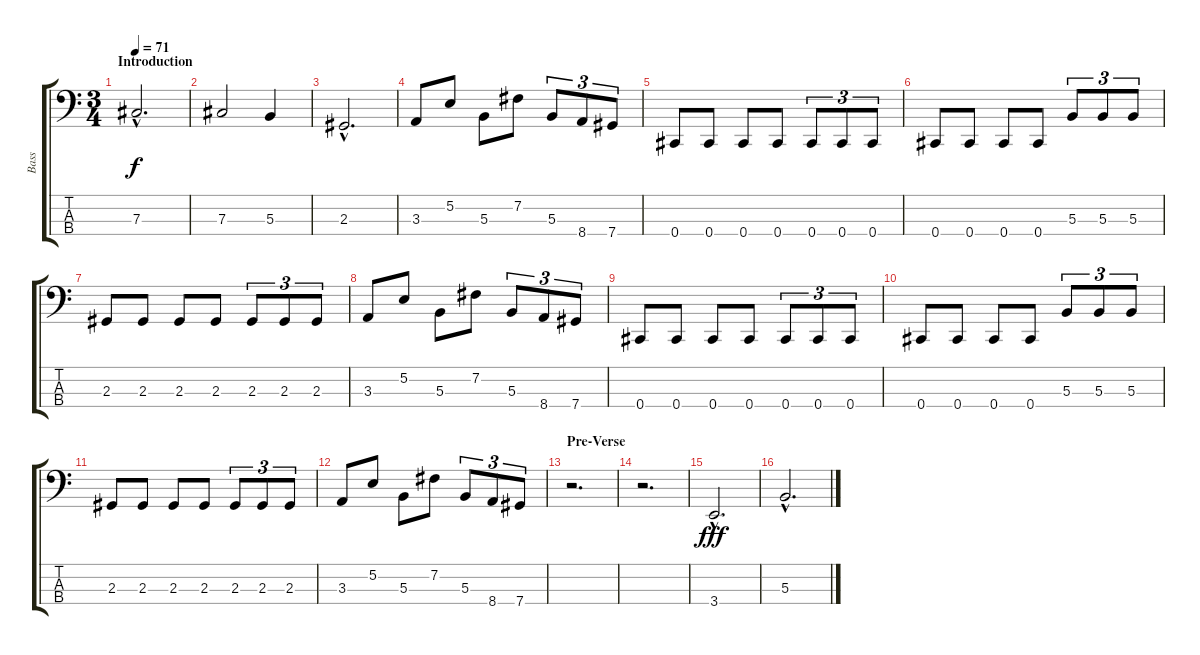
\track ("Bass" "Bass") {instrument electricbassfinger}
\staff {score tabs}
\tuning (E2 B1 Gb1 Db1) {hide}
\ts (3 4)
\section ("" "Introduction")
\tempo 71
\clef f4
\ks c
7.3{hac}.2{d dy f instrument electricbassfinger} |
7.3.2 5.3.4 |
2.3{hac}.2{d} |
3.3.8 5.2.8 5.3.8 7.2.8 5.3.8{tu (3 2)} 8.4.8{tu (3 2)} 7.4.8{tu (3 2)} |
0.4.8 0.4.8 0.4.8 0.4.8 0.4.8{tu (3 2)} 0.4.8{tu (3 2)} 0.4.8{tu (3 2)} |
0.4.8 0.4.8 0.4.8 0.4.8 5.3.8{tu (3 2)} 5.3.8{tu (3 2)} 5.3.8{tu (3 2)} |
2.3.8 2.3.8 2.3.8 2.3.8 2.3.8{tu (3 2)} 2.3.8{tu (3 2)} 2.3.8{tu (3 2)} |
3.3.8 5.2.8 5.3.8 7.2.8 5.3.8{tu (3 2)} 8.4.8{tu (3 2)} 7.4.8{tu (3 2)} |
0.4.8 0.4.8 0.4.8 0.4.8 0.4.8{tu (3 2)} 0.4.8{tu (3 2)} 0.4.8{tu (3 2)} |
0.4.8 0.4.8 0.4.8 0.4.8 5.3.8{tu (3 2)} 5.3.8{tu (3 2)} 5.3.8{tu (3 2)} |
2.3.8 2.3.8 2.3.8 2.3.8 2.3.8{tu (3 2)} 2.3.8{tu (3 2)} 2.3.8{tu (3 2)} |
3.3.8 5.2.8 5.3.8 7.2.8 5.3.8{tu (3 2)} 8.4.8{tu (3 2)} 7.4.8{tu (3 2)} |
\section ("" "Pre-Verse")
r.2{d} |
r.2{d} |
3.4{hac}.2{d dy fff} |
5.3{hac}.2{d}
